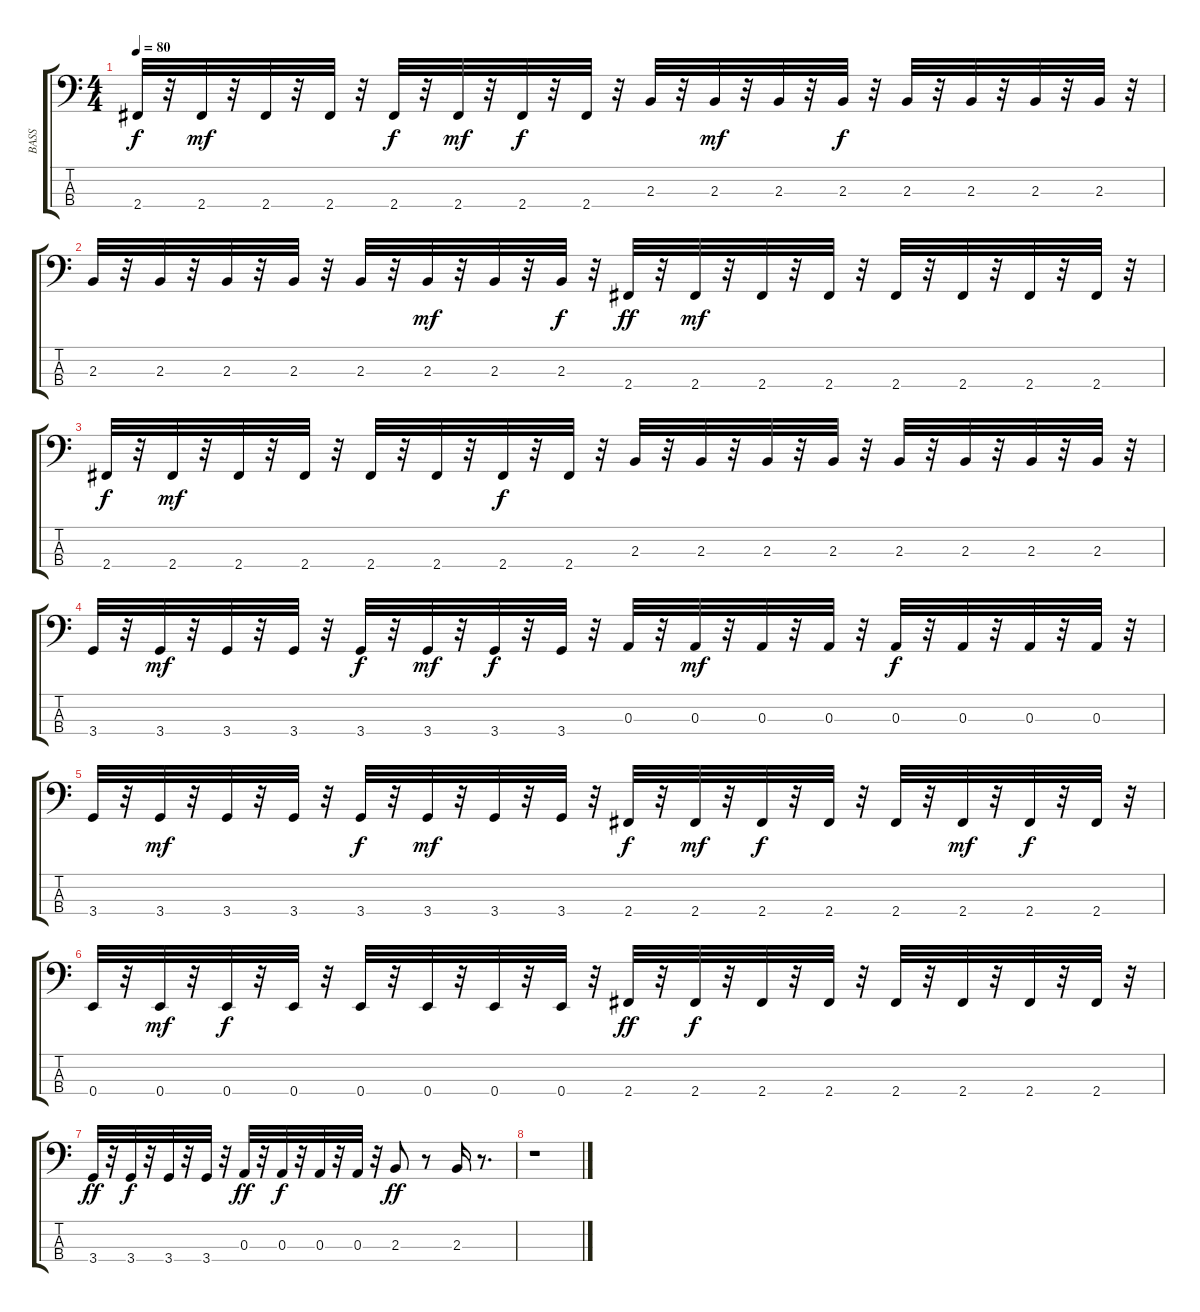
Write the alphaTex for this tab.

\track ("BASS" "BASS") {instrument electricbasspick}
\staff {score tabs}
\tuning (G2 D2 A1 E1) {hide}
\ts (4 4)
\tempo 80
\clef f4
\ks c
2.4.32{dy f} r.32 2.4.32{dy mf} r.32 2.4.32 r.32 2.4.32 r.32 2.4.32{dy f} r.32 2.4.32{dy mf} r.32 2.4.32{dy f} r.32 2.4.32 r.32 2.3.32 r.32 2.3.32{dy mf} r.32 2.3.32 r.32 2.3.32{dy f} r.32 2.3.32 r.32 2.3.32 r.32 2.3.32 r.32 2.3.32 r.32 |
2.3.32 r.32 2.3.32 r.32 2.3.32 r.32 2.3.32 r.32 2.3.32 r.32 2.3.32{dy mf} r.32 2.3.32 r.32 2.3.32{dy f} r.32 2.4.32{dy ff} r.32 2.4.32{dy mf} r.32 2.4.32 r.32 2.4.32 r.32 2.4.32 r.32 2.4.32 r.32 2.4.32 r.32 2.4.32 r.32 |
2.4.32{dy f} r.32 2.4.32{dy mf} r.32 2.4.32 r.32 2.4.32 r.32 2.4.32 r.32 2.4.32 r.32 2.4.32{dy f} r.32 2.4.32 r.32 2.3.32 r.32 2.3.32 r.32 2.3.32 r.32 2.3.32 r.32 2.3.32 r.32 2.3.32 r.32 2.3.32 r.32 2.3.32 r.32 |
3.4.32 r.32 3.4.32{dy mf} r.32 3.4.32 r.32 3.4.32 r.32 3.4.32{dy f} r.32 3.4.32{dy mf} r.32 3.4.32{dy f} r.32 3.4.32 r.32 0.3.32 r.32 0.3.32{dy mf} r.32 0.3.32 r.32 0.3.32 r.32 0.3.32{dy f} r.32 0.3.32 r.32 0.3.32 r.32 0.3.32 r.32 |
3.4.32 r.32 3.4.32{dy mf} r.32 3.4.32 r.32 3.4.32 r.32 3.4.32{dy f} r.32 3.4.32{dy mf} r.32 3.4.32 r.32 3.4.32 r.32 2.4.32{dy f} r.32 2.4.32{dy mf} r.32 2.4.32{dy f} r.32 2.4.32 r.32 2.4.32 r.32 2.4.32{dy mf} r.32 2.4.32{dy f} r.32 2.4.32 r.32 |
0.4.32 r.32 0.4.32{dy mf} r.32 0.4.32{dy f} r.32 0.4.32 r.32 0.4.32 r.32 0.4.32 r.32 0.4.32 r.32 0.4.32 r.32 2.4.32{dy ff} r.32 2.4.32{dy f} r.32 2.4.32 r.32 2.4.32 r.32 2.4.32 r.32 2.4.32 r.32 2.4.32 r.32 2.4.32 r.32 |
3.4.32{dy ff} r.32 3.4.32{dy f} r.32 3.4.32 r.32 3.4.32 r.32 0.3.32{dy ff} r.32 0.3.32{dy f} r.32 0.3.32 r.32 0.3.32 r.32 2.3.8{dy ff} r.8 2.3.16 r.8{d} |
r.1
